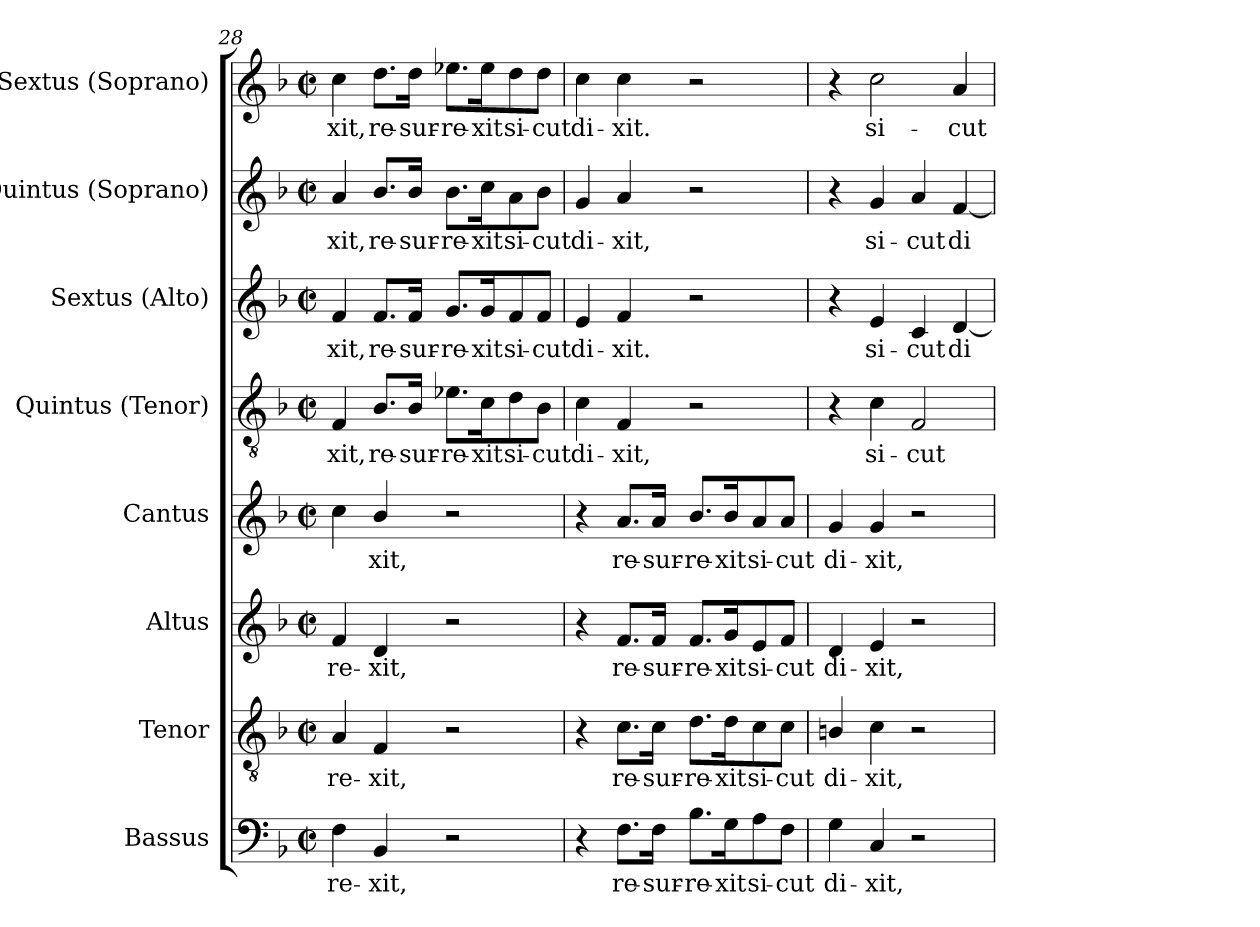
**kern	**text	**kern	**text	**kern	**text	**kern	**text	**kern	**text	**kern	**text	**kern	**text	**kern	**text
*part8	*part8	*part7	*part7	*part6	*part6	*part5	*part5	*part4	*part4	*part3	*part3	*part2	*part2	*part1	*part1
*staff8	*staff8	*staff7	*staff7	*staff6	*staff6	*staff5	*staff5	*staff4	*staff4	*staff3	*staff3	*staff2	*staff2	*staff1	*staff1
*I"Bassus	*	*I"Tenor	*	*I"Altus	*	*I"Cantus	*	*I"Quintus (Tenor)	*	*I"Sextus (Alto)	*	*I"Quintus (Soprano)	*	*I"Sextus (Soprano)	*
*I'B.	*	*I'T.	*	*I'A.	*	*I'S.	*	*I'T.	*	*I'A.	*	*I'S.	*	*I'S.	*
*clefF4	*	*clefGv2	*	*clefG2	*	*clefG2	*	*clefGv2	*	*clefG2	*	*clefG2	*	*clefG2	*
*	*	*ITrd7c12	*	*	*	*	*	*ITrd7c12	*	*	*	*	*	*	*
*k[b-]	*	*k[b-]	*	*k[b-]	*	*k[b-]	*	*k[b-]	*	*k[b-]	*	*k[b-]	*	*k[b-]	*
*F:	*	*F:	*	*F:	*	*F:	*	*F:	*	*F:	*	*F:	*	*F:	*
*M2/2	*	*M2/2	*	*M2/2	*	*M2/2	*	*M2/2	*	*M2/2	*	*M2/2	*	*M2/2	*
*met(c|)	*	*met(c|)	*	*met(c|)	*	*met(c|)	*	*met(c|)	*	*met(c|)	*	*met(c|)	*	*met(c|)	*
=28	=28	=28	=28	=28	=28	=28	=28	=28	=28	=28	=28	=28	=28	=28	=28
!	!LO:LY:b:color=#000000	!	!	!	!	!	!	!	!	!	!	!	!	!	!
!	!	!	!LO:LY:b:color=#000000	!	!	!	!	!	!	!	!	!	!	!	!
!	!	!	!	!	!LO:LY:b:color=#000000	!	!	!	!	!	!	!	!	!	!
!	!	!	!	!	!	!	!	!	!LO:LY:b:color=#000000	!	!	!	!	!	!
!	!	!	!	!	!	!	!	!	!	!	!LO:LY:b:color=#000000	!	!	!	!
!	!	!	!	!	!	!	!	!	!	!	!	!	!LO:LY:b:color=#000000	!	!
!	!	!	!	!	!	!	!	!	!	!	!	!	!	!	!LO:LY:b:color=#000000
4Fi\	-re-	4AAi/	-re-	4fi/	-re-	4cci\	.	4FFi/	-xit,	4fi/	-xit,	4ai/	-xit,	4cci\	-xit,
!	!LO:LY:b:color=#000000	!	!	!	!	!	!	!	!	!	!	!	!	!	!
!	!	!	!LO:LY:b:color=#000000	!	!	!	!	!	!	!	!	!	!	!	!
!	!	!	!	!	!LO:LY:b:color=#000000	!	!	!	!	!	!	!	!	!	!
!	!	!	!	!	!	!	!LO:LY:b:color=#000000	!	!	!	!	!	!	!	!
!	!	!	!	!	!	!	!	!	!LO:LY:b:color=#000000	!	!	!	!	!	!
!	!	!	!	!	!	!	!	!	!	!	!LO:LY:b:color=#000000	!	!	!	!
!	!	!	!	!	!	!	!	!	!	!	!	!	!LO:LY:b:color=#000000	!	!
!	!	!	!	!	!	!	!	!	!	!	!	!	!	!	!LO:LY:b:color=#000000
4BB-i/	-xit,	4FFi/	-xit,	4di/	-xit,	4b-i/	-xit,	8.BB-i/L	re-	8.fi/L	re-	8.b-i/L	re-	8.ddi\L	re-
!	!	!	!	!	!	!	!	!	!LO:LY:b:color=#000000	!	!	!	!	!	!
!	!	!	!	!	!	!	!	!	!	!	!LO:LY:b:color=#000000	!	!	!	!
!	!	!	!	!	!	!	!	!	!	!	!	!	!LO:LY:b:color=#000000	!	!
!	!	!	!	!	!	!	!	!	!	!	!	!	!	!	!LO:LY:b:color=#000000
.	.	.	.	.	.	.	.	16BB-i/Jk	-sur-	16fi/Jk	-sur-	16b-i/Jk	-sur-	16ddi\Jk	-sur-
!	!	!	!	!	!	!	!	!	!LO:LY:b:color=#000000	!	!	!	!	!	!
!	!	!	!	!	!	!	!	!	!	!	!LO:LY:b:color=#000000	!	!	!	!
!	!	!	!	!	!	!	!	!	!	!	!	!	!LO:LY:b:color=#000000	!	!
!	!	!	!	!	!	!	!	!	!	!	!	!	!	!	!LO:LY:b:color=#000000
2r	.	2r	.	2r	.	2r	.	8.E-Xi\L	-re-	8.gi/L	-re-	8.b-i\L	-re-	8.ee-Xi\L	-re-
!	!	!	!	!	!	!	!	!	!LO:LY:b:color=#000000	!	!	!	!	!	!
!	!	!	!	!	!	!	!	!	!	!	!LO:LY:b:color=#000000	!	!	!	!
!	!	!	!	!	!	!	!	!	!	!	!	!	!LO:LY:b:color=#000000	!	!
!	!	!	!	!	!	!	!	!	!	!	!	!	!	!	!LO:LY:b:color=#000000
.	.	.	.	.	.	.	.	16Ci\K	-xit	16gi/K	-xit	16cci\K	-xit	16ee-i\K	-xit
!	!	!	!	!	!	!	!	!	!LO:LY:b:color=#000000	!	!	!	!	!	!
!	!	!	!	!	!	!	!	!	!	!	!LO:LY:b:color=#000000	!	!	!	!
!	!	!	!	!	!	!	!	!	!	!	!	!	!LO:LY:b:color=#000000	!	!
!	!	!	!	!	!	!	!	!	!	!	!	!	!	!	!LO:LY:b:color=#000000
.	.	.	.	.	.	.	.	8Di\	si-	8fi/	si-	8ai\	si-	8ddi\	si-
!	!	!	!	!	!	!	!	!	!LO:LY:b:color=#000000	!	!	!	!	!	!
!	!	!	!	!	!	!	!	!	!	!	!LO:LY:b:color=#000000	!	!	!	!
!	!	!	!	!	!	!	!	!	!	!	!	!	!LO:LY:b:color=#000000	!	!
!	!	!	!	!	!	!	!	!	!	!	!	!	!	!	!LO:LY:b:color=#000000
.	.	.	.	.	.	.	.	8BB-i\J	-cut	8fi/J	-cut	8b-i\J	-cut	8ddi\J	-cut
=29	=29	=29	=29	=29	=29	=29	=29	=29	=29	=29	=29	=29	=29	=29	=29
!	!	!	!	!	!	!	!	!	!LO:LY:b:color=#000000	!	!	!	!	!	!
!	!	!	!	!	!	!	!	!	!	!	!LO:LY:b:color=#000000	!	!	!	!
!	!	!	!	!	!	!	!	!	!	!	!	!	!LO:LY:b:color=#000000	!	!
!	!	!	!	!	!	!	!	!	!	!	!	!	!	!	!LO:LY:b:color=#000000
4r	.	4r	.	4r	.	4r	.	4Ci\	di-	4ei/	di-	4gi/	di-	4cci\	di-
!	!LO:LY:b:color=#000000	!	!	!	!	!	!	!	!	!	!	!	!	!	!
!	!	!	!LO:LY:b:color=#000000	!	!	!	!	!	!	!	!	!	!	!	!
!	!	!	!	!	!LO:LY:b:color=#000000	!	!	!	!	!	!	!	!	!	!
!	!	!	!	!	!	!	!LO:LY:b:color=#000000	!	!	!	!	!	!	!	!
!	!	!	!	!	!	!	!	!	!LO:LY:b:color=#000000	!	!	!	!	!	!
!	!	!	!	!	!	!	!	!	!	!	!LO:LY:b:color=#000000	!	!	!	!
!	!	!	!	!	!	!	!	!	!	!	!	!	!LO:LY:b:color=#000000	!	!
!	!	!	!	!	!	!	!	!	!	!	!	!	!	!	!LO:LY:b:color=#000000
8.Fi\L	re-	8.Ci\L	re-	8.fi/L	re-	8.ai/L	re-	4FFi/	-xit,	4fi/	-xit.	4ai/	-xit,	4cci\	-xit.
!	!LO:LY:b:color=#000000	!	!	!	!	!	!	!	!	!	!	!	!	!	!
!	!	!	!LO:LY:b:color=#000000	!	!	!	!	!	!	!	!	!	!	!	!
!	!	!	!	!	!LO:LY:b:color=#000000	!	!	!	!	!	!	!	!	!	!
!	!	!	!	!	!	!	!LO:LY:b:color=#000000	!	!	!	!	!	!	!	!
16Fi\Jk	-sur-	16Ci\Jk	-sur-	16fi/Jk	-sur-	16ai/Jk	-sur-	.	.	.	.	.	.	.	.
!	!LO:LY:b:color=#000000	!	!	!	!	!	!	!	!	!	!	!	!	!	!
!	!	!	!LO:LY:b:color=#000000	!	!	!	!	!	!	!	!	!	!	!	!
!	!	!	!	!	!LO:LY:b:color=#000000	!	!	!	!	!	!	!	!	!	!
!	!	!	!	!	!	!	!LO:LY:b:color=#000000	!	!	!	!	!	!	!	!
8.B-i\L	-re-	8.Di\L	-re-	8.fi/L	-re-	8.b-i/L	-re-	2r	.	2r	.	2r	.	2r	.
!	!LO:LY:b:color=#000000	!	!	!	!	!	!	!	!	!	!	!	!	!	!
!	!	!	!LO:LY:b:color=#000000	!	!	!	!	!	!	!	!	!	!	!	!
!	!	!	!	!	!LO:LY:b:color=#000000	!	!	!	!	!	!	!	!	!	!
!	!	!	!	!	!	!	!LO:LY:b:color=#000000	!	!	!	!	!	!	!	!
16Gi\K	-xit	16Di\K	-xit	16gi/K	-xit	16b-i/K	-xit	.	.	.	.	.	.	.	.
!	!LO:LY:b:color=#000000	!	!	!	!	!	!	!	!	!	!	!	!	!	!
!	!	!	!LO:LY:b:color=#000000	!	!	!	!	!	!	!	!	!	!	!	!
!	!	!	!	!	!LO:LY:b:color=#000000	!	!	!	!	!	!	!	!	!	!
!	!	!	!	!	!	!	!LO:LY:b:color=#000000	!	!	!	!	!	!	!	!
8Ai\	si-	8Ci\	si-	8ei/	si-	8ai/	si-	.	.	.	.	.	.	.	.
!	!LO:LY:b:color=#000000	!	!	!	!	!	!	!	!	!	!	!	!	!	!
!	!	!	!LO:LY:b:color=#000000	!	!	!	!	!	!	!	!	!	!	!	!
!	!	!	!	!	!LO:LY:b:color=#000000	!	!	!	!	!	!	!	!	!	!
!	!	!	!	!	!	!	!LO:LY:b:color=#000000	!	!	!	!	!	!	!	!
8Fi\J	-cut	8Ci\J	-cut	8fi/J	-cut	8ai/J	-cut	.	.	.	.	.	.	.	.
=30	=30	=30	=30	=30	=30	=30	=30	=30	=30	=30	=30	=30	=30	=30	=30
!	!LO:LY:b:color=#000000	!	!	!	!	!	!	!	!	!	!	!	!	!	!
!	!	!	!LO:LY:b:color=#000000	!	!	!	!	!	!	!	!	!	!	!	!
!	!	!	!	!	!LO:LY:b:color=#000000	!	!	!	!	!	!	!	!	!	!
!	!	!	!	!	!	!	!LO:LY:b:color=#000000	!	!	!	!	!	!	!	!
4Gi\	di-	4BBni/	di-	4di/	di-	4gi/	di-	4r	.	4r	.	4r	.	4r	.
!	!LO:LY:b:color=#000000	!	!	!	!	!	!	!	!	!	!	!	!	!	!
!	!	!	!LO:LY:b:color=#000000	!	!	!	!	!	!	!	!	!	!	!	!
!	!	!	!	!	!LO:LY:b:color=#000000	!	!	!	!	!	!	!	!	!	!
!	!	!	!	!	!	!	!LO:LY:b:color=#000000	!	!	!	!	!	!	!	!
!	!	!	!	!	!	!	!	!	!LO:LY:b:color=#000000	!	!	!	!	!	!
!	!	!	!	!	!	!	!	!	!	!	!LO:LY:b:color=#000000	!	!	!	!
!	!	!	!	!	!	!	!	!	!	!	!	!	!LO:LY:b:color=#000000	!	!
!	!	!	!	!	!	!	!	!	!	!	!	!	!	!	!LO:LY:b:color=#000000
4Ci/	-xit,	4Ci\	-xit,	4ei/	-xit,	4gi/	-xit,	4Ci\	si-	4ei/	si-	4gi/	si-	2cci\	si-
!	!	!	!	!	!	!	!	!	!LO:LY:b:color=#000000	!	!	!	!	!	!
!	!	!	!	!	!	!	!	!	!	!	!LO:LY:b:color=#000000	!	!	!	!
!	!	!	!	!	!	!	!	!	!	!	!	!	!LO:LY:b:color=#000000	!	!
2r	.	2r	.	2r	.	2r	.	2FFi/	-cut	4ci/	-cut	4ai/	-cut	.	.
!	!	!	!	!	!	!	!	!	!	!	!LO:LY:b:color=#000000	!	!	!	!
!	!	!	!	!	!	!	!	!	!	!	!	!	!LO:LY:b:color=#000000	!	!
!	!	!	!	!	!	!	!	!	!	!	!	!	!	!	!LO:LY:b:color=#000000
.	.	.	.	.	.	.	.	.	.	[4di/	di-	[4fi/	di-	4ai/	-cut
=	=	=	=	=	=	=	=	=	=	=	=	=	=	=	=
*-	*-	*-	*-	*-	*-	*-	*-	*-	*-	*-	*-	*-	*-	*-	*-
